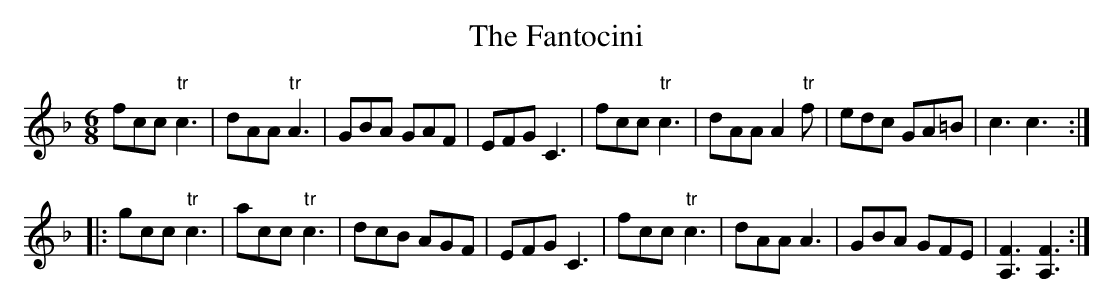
X:1
T:Fantocini, The
M:6/8
L:1/8
K:F
fcc "tr"c3 | dAA "tr"A3 | GBA GAF | EFG C3 | fcc "tr"c3 | dAA A2"tr"f | edc GA=B | c3 c3 :|
|: gcc "tr"c3 | acc "tr"c3 | dcB AGF | EFG C3 | fcc "tr"c3 | dAA A3 | GBA GFE | [A,3F3][A,3F3] :|
